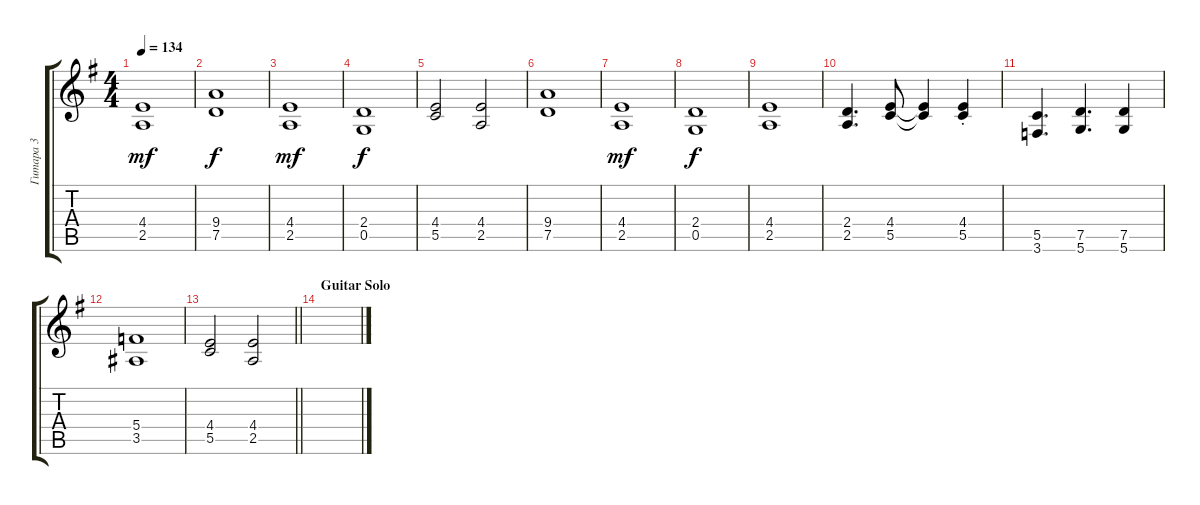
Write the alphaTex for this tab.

\track ("Гитара 3" "Гитара 3") {instrument distortionguitar}
\staff {score tabs}
\tuning (D4 A3 F3 C3 G2 D2) {hide}
\ts (4 4)
\tempo 134
\clef g2
\ks eminor
(4.4 2.5).1{dy mf} |
(9.4 7.5).1{dy f} |
(4.4 2.5).1{dy mf} |
(2.4 0.5).1{dy f} |
(4.4 5.5).2 (4.4 2.5).2 |
(9.4 7.5).1 |
(4.4 2.5).1{dy mf} |
(2.4 0.5).1{dy f} |
(4.4 2.5).1 |
(2.4 2.5).4{d} (4.4 5.5).8 (4.4{t} 5.5{t}).4 (4.4{st} 5.5{st}).4 |
(5.5 3.6).4{d} (7.5 5.6).4{d} (7.5 5.6).4 |
(5.4 3.5).1 |
\barLineRight lightlight
(4.4 5.5).2 (4.4 2.5).2 |
\section ("" "Guitar Solo")
